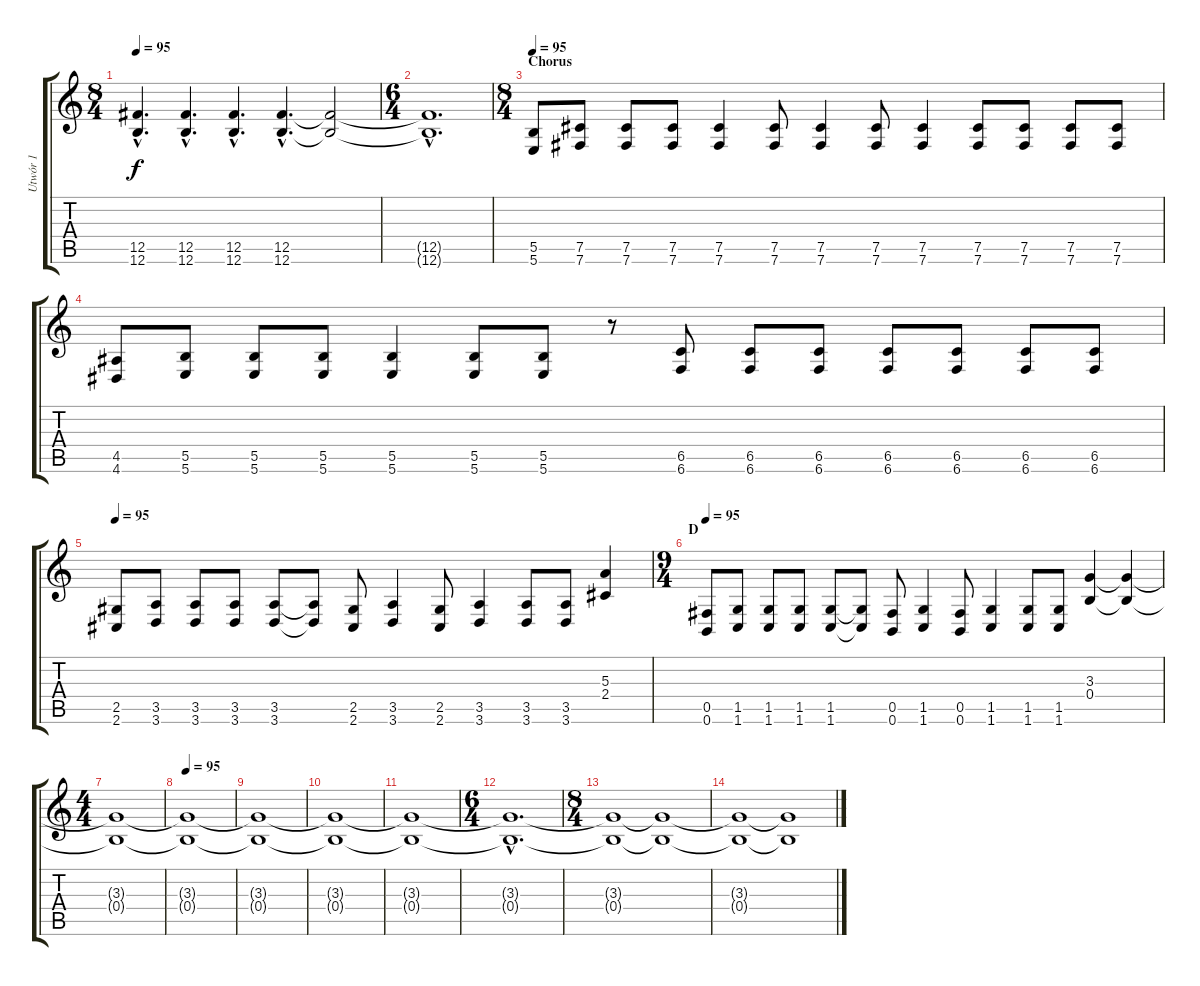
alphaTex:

\track ("Utwór 1" "Utwór 1") {instrument distortionguitar}
\staff {score tabs}
\tuning (Db4 Ab3 E3 B2 Gb2 B1) {hide}
\ts (8 4)
\tempo 95
\clef g2
\ks c
(12.5{hac} 12.6{hac}).4{d dy f} (12.5{hac} 12.6{hac}).4{d} (12.5{hac} 12.6{hac}).4{d} (12.5{hac} 12.6{hac}).4{d} (12.5{t} 12.6{t}).2 |
\ts (6 4)
(12.5{hac t} 12.6{hac t}).1{d} |
\ts (8 4)
\section ("" "Chorus")
\tempo 95
(5.5 5.6).8 (7.5 7.6).8 (7.5 7.6).8 (7.5 7.6).8 (7.5 7.6).4 (7.5 7.6).8 (7.5 7.6).4 (7.5 7.6).8 (7.5 7.6).4 (7.5 7.6).8 (7.5 7.6).8 (7.5 7.6).8 (7.5 7.6).8 |
(4.5 4.6).8 (5.5 5.6).8 (5.5 5.6).8 (5.5 5.6).8 (5.5 5.6).4 (5.5 5.6).8 (5.5 5.6).8 r.8 (6.5 6.6).8 (6.5 6.6).8 (6.5 6.6).8 (6.5 6.6).8 (6.5 6.6).8 (6.5 6.6).8 (6.5 6.6).8 |
\tempo 95
(2.5 2.6).8 (3.5 3.6).8 (3.5 3.6).8 (3.5 3.6).8 (3.5 3.6).8 (3.5{t} 3.6{t}).8 (2.5 2.6).8 (3.5 3.6).4 (2.5 2.6).8 (3.5 3.6).4 (3.5 3.6).8 (3.5 3.6).8 (5.3 2.4).4 |
\ts (9 4)
\section ("" "D")
\tempo 95
(0.5 0.6).8 (1.5 1.6).8 (1.5 1.6).8 (1.5 1.6).8 (1.5 1.6).8 (1.5{t} 1.6{t}).8 (0.5 0.6).8 (1.5 1.6).4 (0.5 0.6).8 (1.5 1.6).4 (1.5 1.6).8 (1.5 1.6).8 (3.3 0.4).4 (3.3{t} 0.4{t}).4 |
\ts (4 4)
(3.3{t} 0.4{t}).1 |
\tempo 95
(3.3{t} 0.4{t}).1 |
(3.3{t} 0.4{t}).1 |
(3.3{t} 0.4{t}).1 |
(3.3{t} 0.4{t}).1 |
\ts (6 4)
(3.3{hac t} 0.4{hac t}).1{d} |
\ts (8 4)
(3.3{t} 0.4{t}).1 (3.3{t} 0.4{t}).1 |
(3.3{t} 0.4{t}).1{volume 0} (3.3{t} 0.4{t}).1
